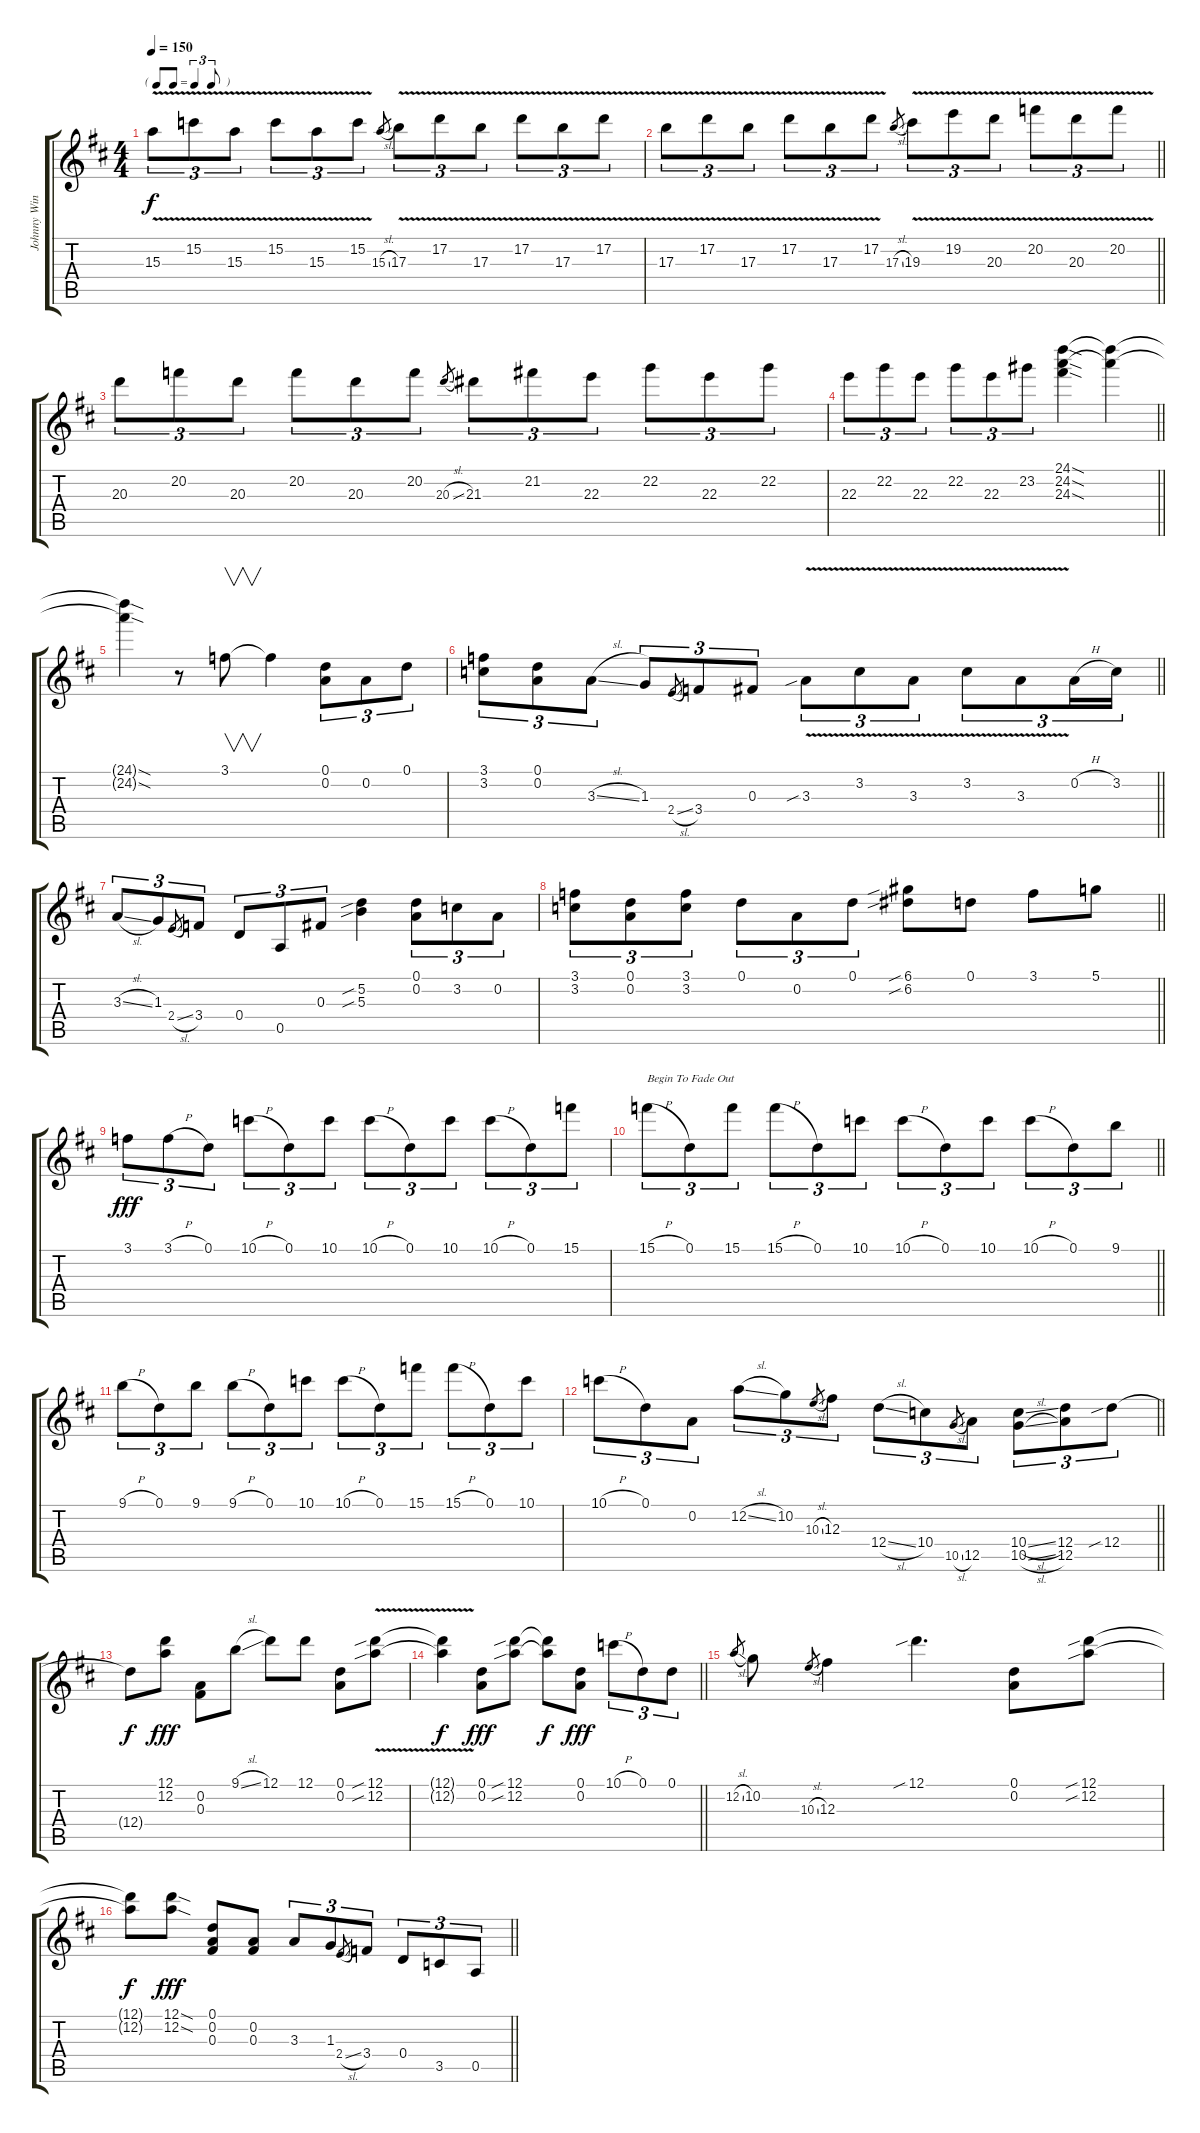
\track ("Johnny Winter" "Johnny Win") {instrument electricguitarjazz}
\staff {score tabs}
\tuning (D4 A3 Gb3 D3 A2 D2) {hide}
\ts (4 4)
\tf triplet8th
\tempo 150
\clef g2
\ks d
15.3{v}.8{tu (3 2) dy f} 15.2{v}.8{tu (3 2)} 15.3{v}.8{tu (3 2)} 15.2{v}.8{tu (3 2)} 15.3{v}.8{tu (3 2)} 15.2{v}.8{tu (3 2)} 15.3{sl}.8{gr} 17.3{v}.8{tu (3 2)} 17.2{v}.8{tu (3 2)} 17.3{v}.8{tu (3 2)} 17.2{v}.8{tu (3 2)} 17.3{v}.8{tu (3 2)} 17.2{v}.8{tu (3 2)} |
\barLineRight lightlight
17.3{v}.8{tu (3 2)} 17.2{v}.8{tu (3 2)} 17.3{v}.8{tu (3 2)} 17.2{v}.8{tu (3 2)} 17.3{v}.8{tu (3 2)} 17.2{v}.8{tu (3 2)} 17.3{sl}.8{gr} 19.3{v}.8{tu (3 2)} 19.2{v}.8{tu (3 2)} 20.3{v}.8{tu (3 2)} 20.2{v}.8{tu (3 2)} 20.3{v}.8{tu (3 2)} 20.2{v}.8{tu (3 2)} |
20.3.8{tu (3 2)} 20.2.8{tu (3 2)} 20.3.8{tu (3 2)} 20.2.8{tu (3 2)} 20.3.8{tu (3 2)} 20.2.8{tu (3 2)} 20.3{sl}.8{gr} 21.3.8{tu (3 2)} 21.2.8{tu (3 2)} 22.3.8{tu (3 2)} 22.2.8{tu (3 2)} 22.3.8{tu (3 2)} 22.2.8{tu (3 2)} |
\barLineRight lightlight
22.3.8{tu (3 2)} 22.2.8{tu (3 2)} 22.3.8{tu (3 2)} 22.2.8{tu (3 2)} 22.3.8{tu (3 2)} 23.2.8{tu (3 2)} (24.1{sod} 24.2{sod} 24.3{sod}).4 (24.1{t} 24.2{t}).4 |
(24.1{sod t} 24.2{sod t}).4 r.8 3.1.8{v} 3.1{t}.4 (0.1 0.2).8{tu (3 2)} 0.2.8{tu (3 2)} 0.1.8{tu (3 2)} |
\barLineRight lightlight
(3.1 3.2).8{tu (3 2)} (0.1 0.2).8{tu (3 2)} 3.3{sl}.8{tu (3 2)} 1.3.8{tu (3 2)} 2.4{sl}.8{gr} 3.4.8{tu (3 2)} 0.3.8{tu (3 2)} 3.3{v sib}.8{tu (3 2)} 3.2{v}.8{tu (3 2)} 3.3{v}.8{tu (3 2)} 3.2{v}.8{tu (3 2)} 3.3{v}.8{tu (3 2)} 0.2{h}.16{tu (3 2)} 3.2.16{tu (3 2)} |
3.3{sl}.8{tu (3 2)} 1.3.8{tu (3 2)} 2.4{sl}.8{gr} 3.4.8{tu (3 2)} 0.4.8{tu (3 2)} 0.5.8{tu (3 2)} 0.3.8{tu (3 2)} (5.2{sib} 5.3{sib}).4 (0.1 0.2).8{tu (3 2)} 3.2.8{tu (3 2)} 0.2.8{tu (3 2)} |
\barLineRight lightlight
(3.1 3.2).8{tu (3 2)} (0.1 0.2).8{tu (3 2)} (3.1 3.2).8{tu (3 2)} 0.1.8{tu (3 2)} 0.2.8{tu (3 2)} 0.1.8{tu (3 2)} (6.1{sib} 6.2{sib}).8 0.1.8 3.1.8 5.1.8 |
3.1.8{tu (3 2) dy fff} 3.1{h}.8{tu (3 2)} 0.1.8{tu (3 2)} 10.1{h}.8{tu (3 2)} 0.1.8{tu (3 2)} 10.1.8{tu (3 2)} 10.1{h}.8{tu (3 2)} 0.1.8{tu (3 2)} 10.1.8{tu (3 2)} 10.1{h}.8{tu (3 2)} 0.1.8{tu (3 2)} 15.1.8{tu (3 2)} |
\barLineRight lightlight
15.1{h}.8{tu (3 2) txt "Begin To Fade Out"} 0.1.8{tu (3 2)} 15.1.8{tu (3 2)} 15.1{h}.8{tu (3 2)} 0.1.8{tu (3 2)} 10.1.8{tu (3 2)} 10.1{h}.8{tu (3 2)} 0.1.8{tu (3 2)} 10.1.8{tu (3 2)} 10.1{h}.8{tu (3 2)} 0.1.8{tu (3 2)} 9.1.8{tu (3 2)} |
9.1{h}.8{tu (3 2)} 0.1.8{tu (3 2)} 9.1.8{tu (3 2)} 9.1{h}.8{tu (3 2)} 0.1.8{tu (3 2)} 10.1.8{tu (3 2)} 10.1{h}.8{tu (3 2)} 0.1.8{tu (3 2)} 15.1.8{tu (3 2)} 15.1{h}.8{tu (3 2)} 0.1.8{tu (3 2)} 10.1.8{tu (3 2)} |
\barLineRight lightlight
10.1{h}.8{tu (3 2)} 0.1.8{tu (3 2)} 0.2.8{tu (3 2)} 12.2{sl}.8{tu (3 2)} 10.2.8{tu (3 2)} 10.3{sl}.8{gr} 12.3.8{tu (3 2)} 12.4{sl}.8{tu (3 2)} 10.4.8{tu (3 2)} 10.5{sl}.8{gr} 12.5.8{tu (3 2)} (10.4{sl} 10.5{sl}).8{tu (3 2)} (12.4 12.5).8{tu (3 2)} 12.4{sib}.8{tu (3 2)} |
12.4{t}.8{dy f} (12.1 12.2).8{dy fff} (0.2 0.3).8 9.1{sl}.8 12.1.8 12.1.8 (0.1 0.2).8 (12.1{sib} 12.2{v sib}).8 |
\barLineRight lightlight
(12.1{t} 12.2{t}).4{dy f} (0.1 0.2).8{dy fff} (12.1{sib} 12.2{sib}).8 (12.1{t} 12.2{t}).8{dy f} (0.1 0.2).8{dy fff} 10.1{h}.8{tu (3 2)} 0.1.8{tu (3 2)} 0.1.8{tu (3 2)} |
12.2{sl}.8{gr} 10.2.8 10.3{sl}.8{gr} 12.3.4 12.1{sib}.4{d} (0.1 0.2).8 (12.1{sib} 12.2{sib}).8 |
\barLineRight lightlight
(12.1{t} 12.2{t}).8{dy f} (12.1{sod} 12.2{sod}).8{dy fff} (0.1 0.2 0.3).8 (0.2 0.3).8 3.3.8{tu (3 2)} 1.3.8{tu (3 2)} 2.4{sl}.8{gr} 3.4.8{tu (3 2)} 0.4.8{tu (3 2)} 3.5.8{tu (3 2)} 0.5.8{tu (3 2)}
